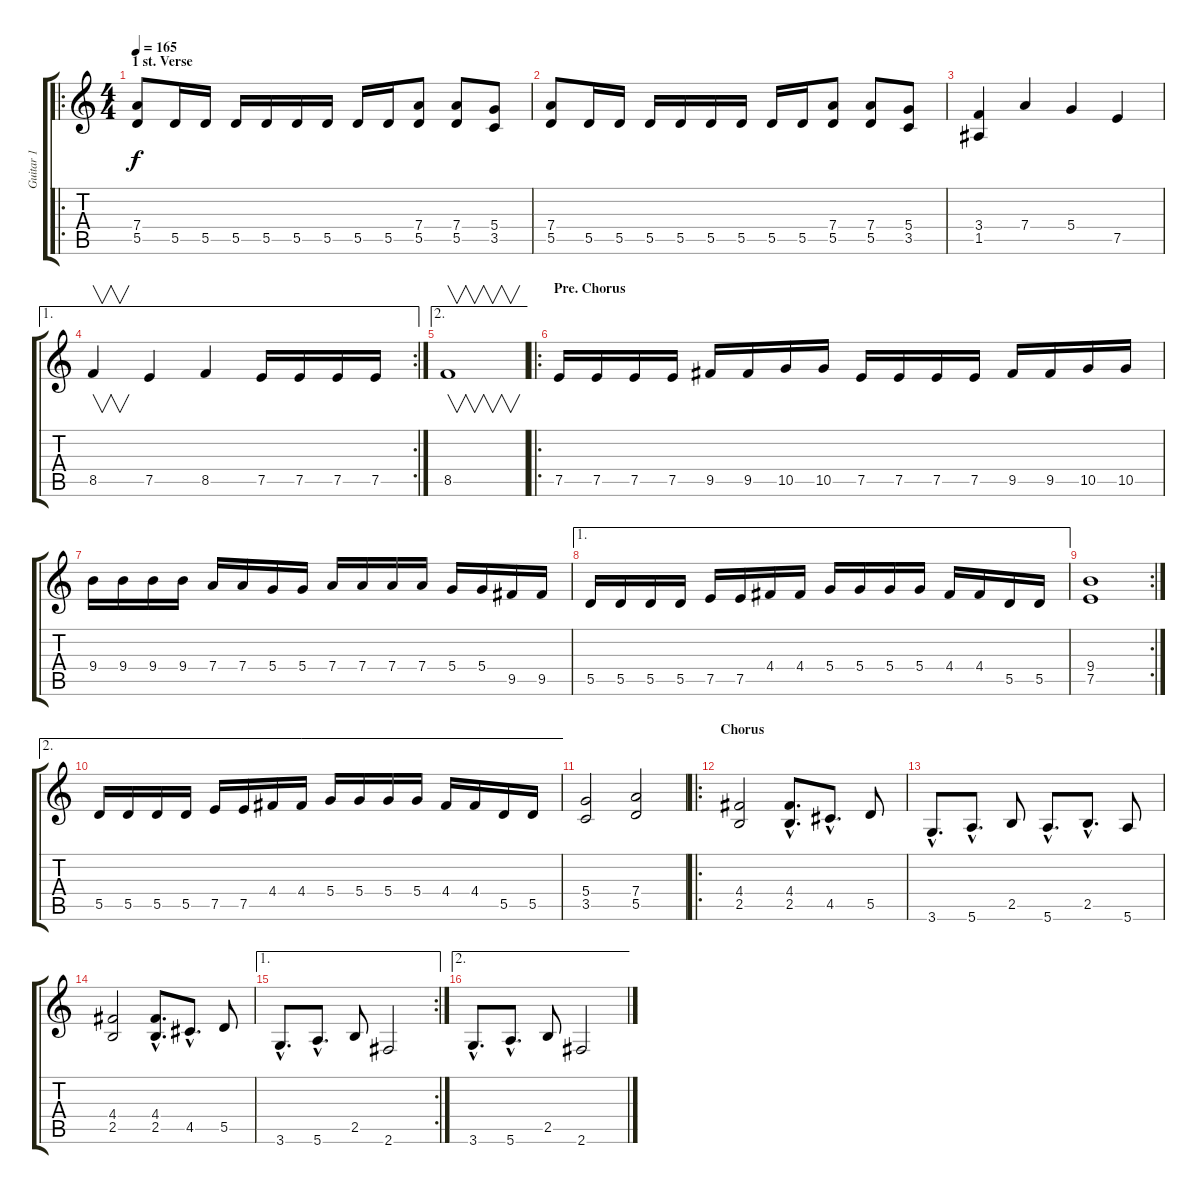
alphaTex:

\track ("Guitar 1" "Guitar 1") {instrument distortionguitar}
\staff {score tabs}
\tuning (E4 B3 G3 D3 A2 E2) {hide}
\ro
\ts (4 4)
\section ("" "1 st. Verse")
\tempo 165
\clef g2
\ks c
(7.4 5.5).8{dy f} 5.5.16 5.5.16 5.5.16 5.5.16 5.5.16 5.5.16 5.5.16 5.5.16 (7.4 5.5).8 (7.4 5.5).8 (5.4 3.5).8 |
(7.4 5.5).8 5.5.16 5.5.16 5.5.16 5.5.16 5.5.16 5.5.16 5.5.16 5.5.16 (7.4 5.5).8 (7.4 5.5).8 (5.4 3.5).8 |
(3.4 1.5).4 7.4.4 5.4.4 7.5.4 |
\ae 1
\rc 2
8.5.4{v} 7.5.4 8.5.4 7.5.16 7.5.16 7.5.16 7.5.16 |
\ae 2
8.5.1{v} |
\ro
\section ("" "Pre. Chorus")
7.5.16 7.5.16 7.5.16 7.5.16 9.5.16 9.5.16 10.5.16 10.5.16 7.5.16 7.5.16 7.5.16 7.5.16 9.5.16 9.5.16 10.5.16 10.5.16 |
9.4.16 9.4.16 9.4.16 9.4.16 7.4.16 7.4.16 5.4.16 5.4.16 7.4.16 7.4.16 7.4.16 7.4.16 5.4.16 5.4.16 9.5.16 9.5.16 |
\ae 1
5.5.16 5.5.16 5.5.16 5.5.16 7.5.16 7.5.16 4.4.16 4.4.16 5.4.16 5.4.16 5.4.16 5.4.16 4.4.16 4.4.16 5.5.16 5.5.16 |
\rc 2
(9.4 7.5).1 |
\ae 2
5.5.16 5.5.16 5.5.16 5.5.16 7.5.16 7.5.16 4.4.16 4.4.16 5.4.16 5.4.16 5.4.16 5.4.16 4.4.16 4.4.16 5.5.16 5.5.16 |
(5.4 3.5).2 (7.4 5.5).2 |
\ro
\section ("" "Chorus")
(4.4 2.5).2 (4.4{hac} 2.5{hac}).8{d} 4.5{hac}.8{d} 5.5.8 |
3.6{hac}.8{d} 5.6{hac}.8{d} 2.5.8 5.6{hac}.8{d} 2.5{hac}.8{d} 5.6.8 |
(4.4 2.5).2 (4.4{hac} 2.5{hac}).8{d} 4.5{hac}.8{d} 5.5.8 |
\ae 1
\rc 2
3.6{hac}.8{d} 5.6{hac}.8{d} 2.5.8 2.6.2 |
\ae 2
3.6{hac}.8{d} 5.6{hac}.8{d} 2.5.8 2.6.2
